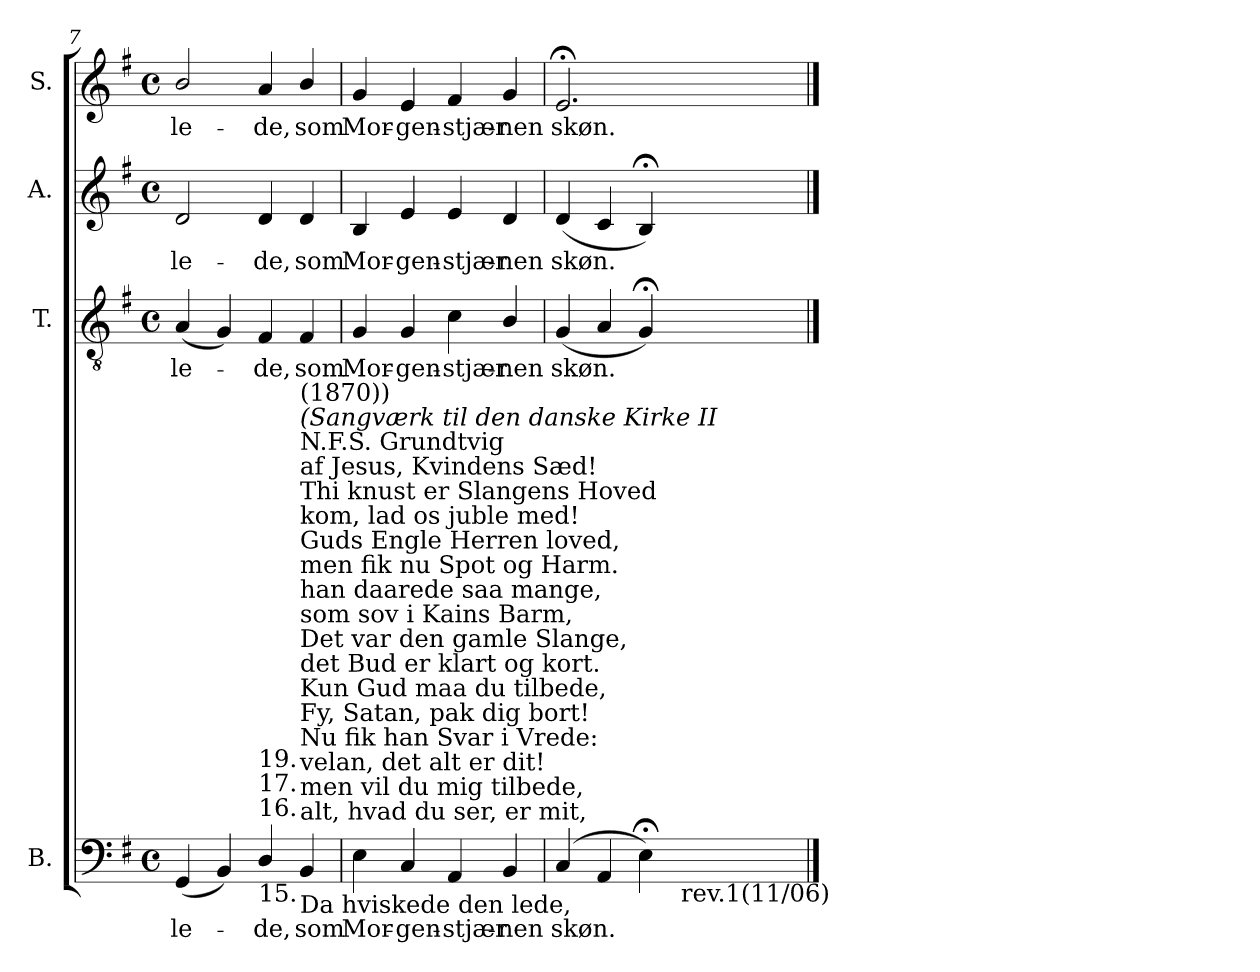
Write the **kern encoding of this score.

**kern	**text	**kern	**text	**kern	**text	**kern	**text
*part4	*part4	*part3	*part3	*part2	*part2	*part1	*part1
*staff4	*staff4	*staff3	*staff3	*staff2	*staff2	*staff1	*staff1
*I"B.	*	*I"T.	*	*I"A.	*	*I"S.	*
*I'B.	*	*I'T.	*	*I'A.	*	*I'S.	*
*clefF4	*	*clefGv2	*	*clefG2	*	*clefG2	*
*	*	*ITrd7c12	*	*	*	*	*
*k[f#]	*	*k[f#]	*	*k[f#]	*	*k[f#]	*
*G:	*	*G:	*	*G:	*	*G:	*
*M4/4	*	*M4/4	*	*M4/4	*	*M4/4	*
*met(c)	*	*met(c)	*	*met(c)	*	*met(c)	*
=7	=7	=7	=7	=7	=7	=7	=7
!	!LO:LY:b:color=#000000	!	!	!	!	!	!
!	!	!	!LO:LY:b:color=#000000	!	!	!	!
!	!	!	!	!	!LO:LY:b:color=#000000	!	!
!	!	!	!	!	!	!	!LO:LY:b:color=#000000
(4GGi/	le-	(4AAi/	le-	2di/	le-	2bi/	le-
4BBi/)	.	4GGi/)	.	.	.	.	.
!	!LO:LY:b:color=#000000	!	!	!	!	!	!
!	!	!	!LO:LY:b:color=#000000	!	!	!	!
!	!	!	!	!	!LO:LY:b:color=#000000	!	!
!LO:TX:b:t=15.	!	!	!	!	!	!	!
!LO:TX:t=16.	!	!	!	!	!	!	!
!LO:TX:t=17.	!	!	!	!	!	!	!
!LO:TX:t=19.	!	!	!	!	!	!	!
!	!	!	!	!	!	!	!LO:LY:b:color=#000000
4Di/	-de,	4FF#i/	-de,	4di/	-de,	4ai/	-de,
!	!LO:LY:b:color=#000000	!	!	!	!	!	!
!	!	!	!LO:LY:b:color=#000000	!	!	!	!
!	!	!	!	!	!LO:LY:b:color=#000000	!	!
!LO:TX:b:t=Da hviskede den lede,	!	!	!	!	!	!	!
!LO:TX:t=alt, hvad du ser, er mit,	!	!	!	!	!	!	!
!LO:TX:t=men vil du mig tilbede,	!	!	!	!	!	!	!
!LO:TX:t=velan, det alt er dit!	!	!	!	!	!	!	!
!LO:TX:t=Nu fik han Svar i Vrede&colon;	!	!	!	!	!	!	!
!LO:TX:t=Fy, Satan, pak dig bort!	!	!	!	!	!	!	!
!LO:TX:t=Kun Gud maa du tilbede,	!	!	!	!	!	!	!
!LO:TX:t=det Bud er klart og kort.	!	!	!	!	!	!	!
!LO:TX:t=Det var den gamle Slange,	!	!	!	!	!	!	!
!LO:TX:t=som sov i Kains Barm,	!	!	!	!	!	!	!
!LO:TX:t=han daarede saa mange,	!	!	!	!	!	!	!
!LO:TX:t=men fik nu Spot og Harm.	!	!	!	!	!	!	!
!LO:TX:t=Guds Engle Herren loved,	!	!	!	!	!	!	!
!LO:TX:t=kom, lad os juble med!	!	!	!	!	!	!	!
!LO:TX:t=Thi knust er Slangens Hoved	!	!	!	!	!	!	!
!LO:TX:t=af Jesus, Kvindens Sæd!	!	!	!	!	!	!	!
!LO:TX:t=N.F.S. Grundtvig	!	!	!	!	!	!	!
!LO:TX:i:t=(Sangværk til den danske Kirke II	!	!	!	!	!	!	!
!LO:TX:t=(1870))	!	!	!	!	!	!	!
!	!	!	!	!	!	!	!LO:LY:b:color=#000000
4BBi/	som	4FF#i/	som	4di/	som	4bi/	som
=8	=8	=8	=8	=8	=8	=8	=8
!	!LO:LY:b:color=#000000	!	!	!	!	!	!
!	!	!	!LO:LY:b:color=#000000	!	!	!	!
!	!	!	!	!	!LO:LY:b:color=#000000	!	!
!	!	!	!	!	!	!	!LO:LY:b:color=#000000
4Ei\	Mor-	4GGi/	Mor-	4Bi/	Mor-	4gi/	Mor-
!	!LO:LY:b:color=#000000	!	!	!	!	!	!
!	!	!	!LO:LY:b:color=#000000	!	!	!	!
!	!	!	!	!	!LO:LY:b:color=#000000	!	!
!	!	!	!	!	!	!	!LO:LY:b:color=#000000
4Ci/	-gen-	4GGi/	-gen-	4ei/	-gen-	4ei/	-gen-
!	!LO:LY:b:color=#000000	!	!	!	!	!	!
!	!	!	!LO:LY:b:color=#000000	!	!	!	!
!	!	!	!	!	!LO:LY:b:color=#000000	!	!
!	!	!	!	!	!	!	!LO:LY:b:color=#000000
4AAi/	-stjær-	4Ci\	-stjær-	4ei/	-stjær-	4f#i/	-stjær-
!	!LO:LY:b:color=#000000	!	!	!	!	!	!
!	!	!	!LO:LY:b:color=#000000	!	!	!	!
!	!	!	!	!	!LO:LY:b:color=#000000	!	!
!	!	!	!	!	!	!	!LO:LY:b:color=#000000
4BBi/	-nen	4BBi/	-nen	4di/	-nen	4gi/	-nen
=9	=9	=9	=9	=9	=9	=9	=9
!	!LO:LY:b:color=#000000	!	!	!	!	!	!
!	!	!	!LO:LY:b:color=#000000	!	!	!	!
!	!	!	!	!	!LO:LY:b:color=#000000	!	!
!	!	!	!	!	!	!	!LO:LY:b:color=#000000
*^	*	*	*	*	*	*	*
(4Ci/	2ryy	skøn.	(4GGi/	skøn.	(4di/	skøn.	2.e;i/	skøn.
4AAi/	.	.	4AAi/	.	4ci/	.	.	.
4E;i\)	8ryy	.	4GG;i/)	.	4B;i/)	.	.	.
.	64ryy	.	.	.	.	.	.	.
.	128ryy	.	.	.	.	.	.	.
.	512.ryy	.	.	.	.	.	.	.
!	!LO:TX:b:t=rev.1(11/06)	!	!	!	!	!	!	!
.	16ryy	.	.	.	.	.	.	.
.	32ryy	.	.	.	.	.	.	.
.	256ryy	.	.	.	.	.	.	.
.	1024ryy	.	.	.	.	.	.	.
*v	*v	*	*	*	*	*	*	*
==	==	==	==	==	==	==	==
*-	*-	*-	*-	*-	*-	*-	*-
